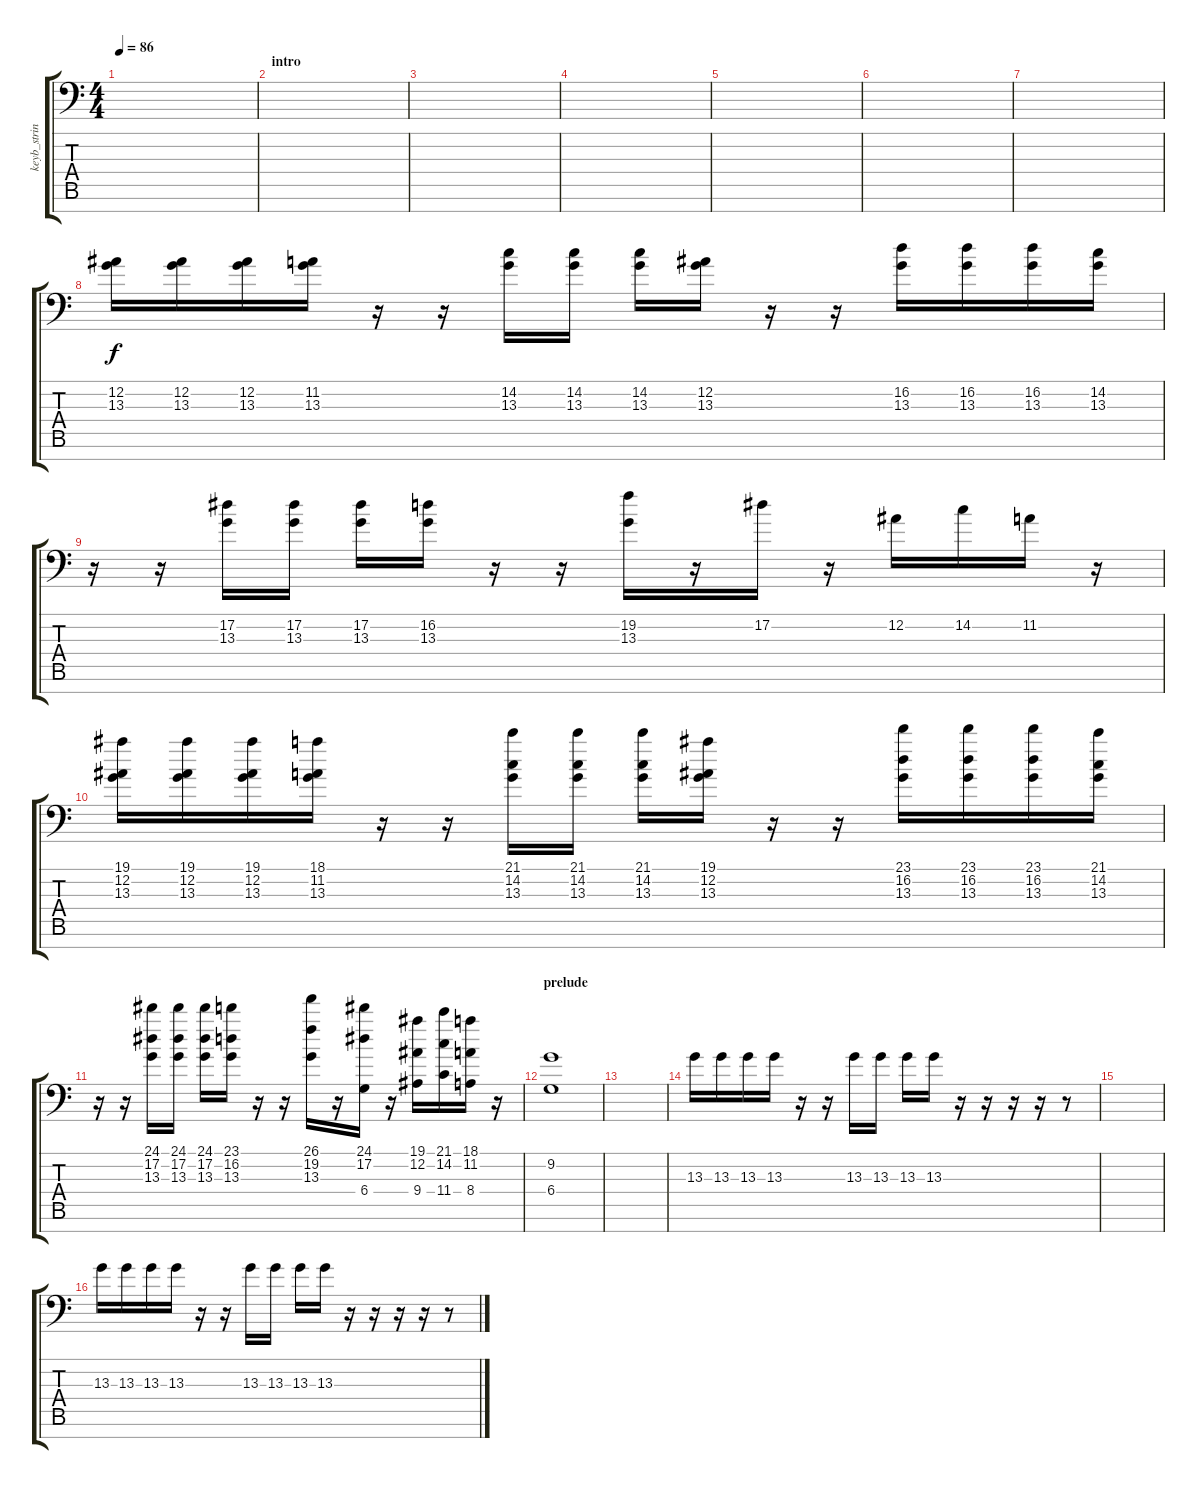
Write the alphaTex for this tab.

\track ("keyb_strings" "keyb_strin") {instrument stringensemble1}
\staff {score tabs}
\tuning (Eb4 Bb3 Gb3 Db3 Ab2 Eb2 Bb1) {hide}
\ts (4 4)
\tempo 86
\clef f4
\ks c
|
\section ("" "intro")
|
|
|
|
|
|
(12.2 13.3).16{volume 5} (12.2 13.3).16 (12.2 13.3).16 (11.2 13.3).16 r.16 r.16 (14.2 13.3).16 (14.2 13.3).16 (14.2 13.3).16 (12.2 13.3).16 r.16 r.16 (16.2 13.3).16 (16.2 13.3).16 (16.2 13.3).16 (14.2 13.3).16 |
r.16 r.16 (17.2 13.3).16 (17.2 13.3).16 (17.2 13.3).16 (16.2 13.3).16 r.16 r.16 (19.2 13.3).16 r.16 17.2.16 r.16 12.2.16 14.2.16 11.2.16 r.16 |
(19.1 12.2 13.3).16{volume 8} (19.1 12.2 13.3).16 (19.1 12.2 13.3).16 (18.1 11.2 13.3).16 r.16 r.16 (21.1 14.2 13.3).16 (21.1 14.2 13.3).16 (21.1 14.2 13.3).16 (19.1 12.2 13.3).16 r.16 r.16 (23.1 16.2 13.3).16 (23.1 16.2 13.3).16 (23.1 16.2 13.3).16 (21.1 14.2 13.3).16 |
r.16 r.16 (24.1 17.2 13.3).16 (24.1 17.2 13.3).16 (24.1 17.2 13.3).16 (23.1 16.2 13.3).16 r.16 r.16 (26.1 19.2 13.3).16{volume 12} r.16 (24.1 17.2 6.4).16 r.16 (19.1 12.2 9.4).16 (21.1 14.2 11.4).16 (18.1 11.2 8.4).16 r.16 |
\section ("" "prelude")
(9.2 6.4).1 |
|
13.3.16 13.3.16 13.3.16 13.3.16 r.16 r.16 13.3.16 13.3.16 13.3.16 13.3.16 r.16 r.16 r.16 r.16 r.8 |
|
13.3.16 13.3.16 13.3.16 13.3.16 r.16 r.16 13.3.16 13.3.16 13.3.16 13.3.16 r.16 r.16 r.16 r.16 r.8
